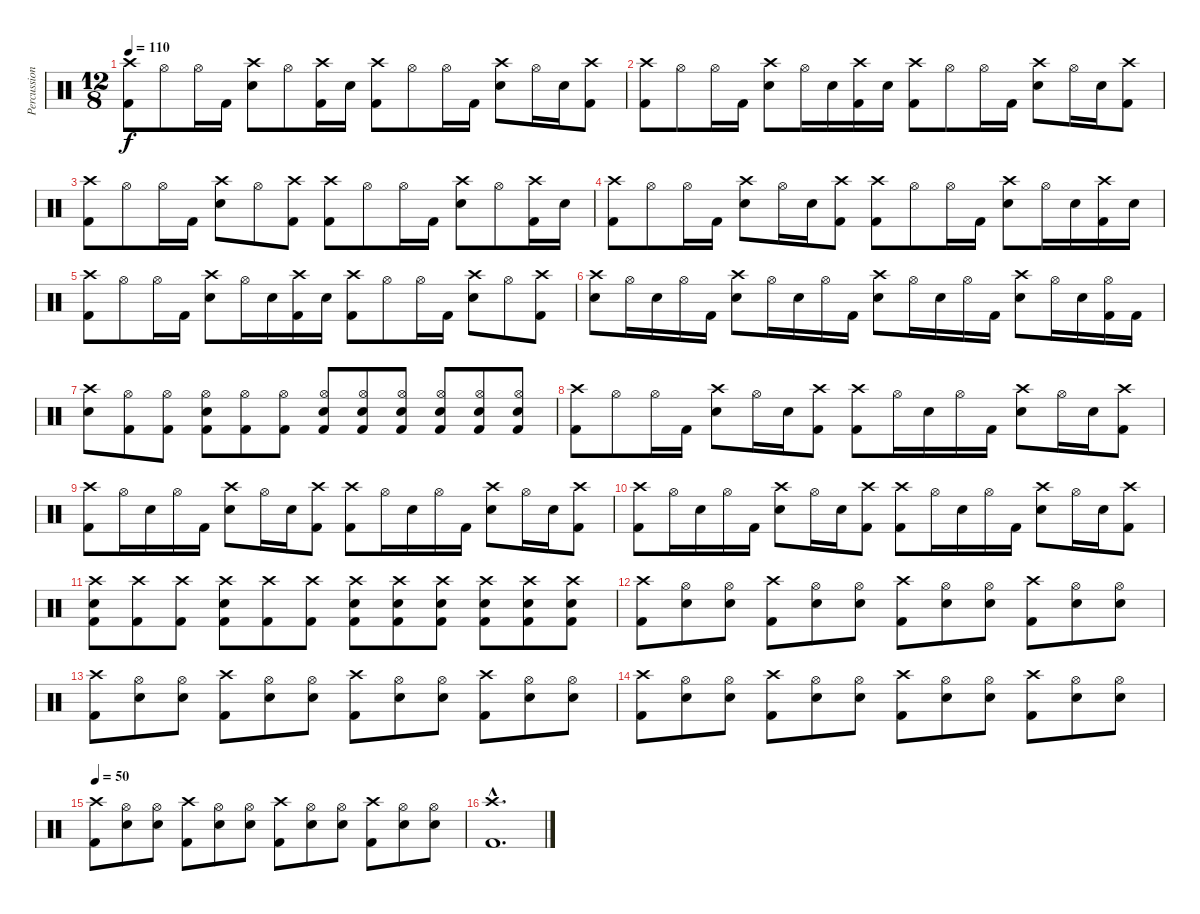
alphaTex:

\track ("Percussion" "Percussion") {instrument percussion}
\staff {score}
\articulation defaults
\ts (12 8)
\tempo 110
\clef neutral
\ks c
("Crash high (hit)" "Kick (hit) 2").8{dy f} "Hi-Hat (open)".8 "Hi-Hat (open)".16 "Kick (hit) 2".16 ("Crash high (hit)" "Electric Snare (hit)").8 "Hi-Hat (open)".8 ("Crash high (hit)" "Kick (hit) 2").16 "Electric Snare (hit)".16 ("Crash high (hit)" "Kick (hit) 2").8 "Hi-Hat (open)".8 "Hi-Hat (open)".16 "Kick (hit) 2".16 ("Crash high (hit)" "Electric Snare (hit)").8 "Hi-Hat (open)".16 "Electric Snare (hit)".16 ("Crash high (hit)" "Kick (hit) 2").8 |
("Crash high (hit)" "Kick (hit) 2").8 "Hi-Hat (open)".8 "Hi-Hat (open)".16 "Kick (hit) 2".16 ("Crash high (hit)" "Electric Snare (hit)").8 "Hi-Hat (open)".16 "Electric Snare (hit)".16 ("Crash high (hit)" "Kick (hit) 2").16 "Electric Snare (hit)".16 ("Crash high (hit)" "Kick (hit) 2").8 "Hi-Hat (open)".8 "Hi-Hat (open)".16 "Kick (hit) 2".16 ("Crash high (hit)" "Electric Snare (hit)").8 "Hi-Hat (open)".16 "Electric Snare (hit)".16 ("Crash high (hit)" "Kick (hit) 2").8 |
("Crash high (hit)" "Kick (hit) 2").8 "Hi-Hat (open)".8 "Hi-Hat (open)".16 "Kick (hit) 2".16 ("Crash high (hit)" "Electric Snare (hit)").8 "Hi-Hat (open)".8 ("Crash high (hit)" "Kick (hit) 2").8 ("Crash high (hit)" "Kick (hit) 2").8 "Hi-Hat (open)".8 "Hi-Hat (open)".16 "Kick (hit) 2".16 ("Crash high (hit)" "Electric Snare (hit)").8 "Hi-Hat (open)".8 ("Crash high (hit)" "Kick (hit) 2").16 "Electric Snare (hit)".16 |
("Crash high (hit)" "Kick (hit) 2").8 "Hi-Hat (open)".8 "Hi-Hat (open)".16 "Kick (hit) 2".16 ("Crash high (hit)" "Electric Snare (hit)").8 "Hi-Hat (open)".16 "Electric Snare (hit)".16 ("Crash high (hit)" "Kick (hit) 2").8 ("Crash high (hit)" "Kick (hit) 2").8 "Hi-Hat (open)".8 "Hi-Hat (open)".16 "Kick (hit) 2".16 ("Crash high (hit)" "Electric Snare (hit)").8 "Hi-Hat (open)".16 "Electric Snare (hit)".16 ("Crash high (hit)" "Kick (hit) 2").16 "Electric Snare (hit)".16 |
("Crash high (hit)" "Kick (hit) 2").8 "Hi-Hat (open)".8 "Hi-Hat (open)".16 "Kick (hit) 2".16 ("Crash high (hit)" "Electric Snare (hit)").8 "Hi-Hat (open)".16 "Electric Snare (hit)".16 ("Crash high (hit)" "Kick (hit) 2").16 "Electric Snare (hit)".16 ("Crash high (hit)" "Kick (hit) 2").8 "Hi-Hat (open)".8 "Hi-Hat (open)".16 "Kick (hit) 2".16 ("Crash high (hit)" "Electric Snare (hit)").8 "Hi-Hat (open)".8 ("Crash high (hit)" "Kick (hit) 2").8 |
("Crash high (hit)" "Electric Snare (hit)").8 "Hi-Hat (open)".16 "Electric Snare (hit)".16 "Hi-Hat (open)".16 "Kick (hit) 2".16 ("Crash high (hit)" "Electric Snare (hit)").8 "Hi-Hat (open)".16 "Electric Snare (hit)".16 "Hi-Hat (open)".16 "Kick (hit) 2".16 ("Crash high (hit)" "Electric Snare (hit)").8 "Hi-Hat (open)".16 "Electric Snare (hit)".16 "Hi-Hat (open)".16 "Kick (hit) 2".16 ("Crash high (hit)" "Electric Snare (hit)").8 "Hi-Hat (open)".16 "Electric Snare (hit)".16 ("Hi-Hat (open)" "Kick (hit) 2").16 "Kick (hit) 2".16 |
("Crash high (hit)" "Electric Snare (hit)").8 ("Hi-Hat (open)" "Kick (hit) 2").8 ("Hi-Hat (open)" "Kick (hit) 2").8 ("Hi-Hat (open)" "Electric Snare (hit)" "Kick (hit) 2").8 ("Hi-Hat (open)" "Kick (hit) 2").8 ("Hi-Hat (open)" "Kick (hit) 2").8 ("Hi-Hat (open)" "Electric Snare (hit)" "Kick (hit) 2").8 ("Hi-Hat (open)" "Electric Snare (hit)" "Kick (hit) 2").8 ("Hi-Hat (open)" "Electric Snare (hit)" "Kick (hit) 2").8 ("Hi-Hat (open)" "Electric Snare (hit)" "Kick (hit) 2").8 ("Hi-Hat (open)" "Electric Snare (hit)" "Kick (hit) 2").8 ("Hi-Hat (open)" "Electric Snare (hit)" "Kick (hit) 2").8 |
("Crash high (hit)" "Kick (hit) 2").8 "Hi-Hat (open)".8 "Hi-Hat (open)".16 "Kick (hit) 2".16 ("Crash high (hit)" "Electric Snare (hit)").8 "Hi-Hat (open)".16 "Electric Snare (hit)".16 ("Crash high (hit)" "Kick (hit) 2").8 ("Crash high (hit)" "Kick (hit) 2").8 "Hi-Hat (open)".16 "Electric Snare (hit)".16 "Hi-Hat (open)".16 "Kick (hit) 2".16 ("Crash high (hit)" "Electric Snare (hit)").8 "Hi-Hat (open)".16 "Electric Snare (hit)".16 ("Crash high (hit)" "Kick (hit) 2").8 |
("Crash high (hit)" "Kick (hit) 2").8 "Hi-Hat (open)".16 "Electric Snare (hit)".16 "Hi-Hat (open)".16 "Kick (hit) 2".16 ("Crash high (hit)" "Electric Snare (hit)").8 "Hi-Hat (open)".16 "Electric Snare (hit)".16 ("Crash high (hit)" "Kick (hit) 2").8 ("Crash high (hit)" "Kick (hit) 2").8 "Hi-Hat (open)".16 "Electric Snare (hit)".16 "Hi-Hat (open)".16 "Kick (hit) 2".16 ("Crash high (hit)" "Electric Snare (hit)").8 "Hi-Hat (open)".16 "Electric Snare (hit)".16 ("Crash high (hit)" "Kick (hit) 2").8 |
("Crash high (hit)" "Kick (hit) 2").8 "Hi-Hat (open)".16 "Electric Snare (hit)".16 "Hi-Hat (open)".16 "Kick (hit) 2".16 ("Crash high (hit)" "Electric Snare (hit)").8 "Hi-Hat (open)".16 "Electric Snare (hit)".16 ("Crash high (hit)" "Kick (hit) 2").8 ("Crash high (hit)" "Kick (hit) 2").8 "Hi-Hat (open)".16 "Electric Snare (hit)".16 "Hi-Hat (open)".16 "Kick (hit) 2".16 ("Crash high (hit)" "Electric Snare (hit)").8 "Hi-Hat (open)".16 "Electric Snare (hit)".16 ("Crash high (hit)" "Kick (hit) 2").8 |
("Crash high (hit)" "Electric Snare (hit)" "Kick (hit) 2").8 ("Crash high (hit)" "Kick (hit) 2").8 ("Crash high (hit)" "Kick (hit) 2").8 ("Crash high (hit)" "Electric Snare (hit)" "Kick (hit) 2").8 ("Crash high (hit)" "Kick (hit) 2").8 ("Crash high (hit)" "Kick (hit) 2").8 ("Crash high (hit)" "Electric Snare (hit)" "Kick (hit) 2").8 ("Crash high (hit)" "Electric Snare (hit)" "Kick (hit) 2").8 ("Crash high (hit)" "Electric Snare (hit)" "Kick (hit) 2").8 ("Crash high (hit)" "Electric Snare (hit)" "Kick (hit) 2").8 ("Crash high (hit)" "Electric Snare (hit)" "Kick (hit) 2").8 ("Crash high (hit)" "Electric Snare (hit)" "Kick (hit) 2").8 |
("Crash high (hit)" "Kick (hit) 2").8 ("Hi-Hat (open)" "Electric Snare (hit)").8 ("Hi-Hat (open)" "Electric Snare (hit)").8 ("Crash high (hit)" "Kick (hit) 2").8 ("Hi-Hat (open)" "Electric Snare (hit)").8 ("Hi-Hat (open)" "Electric Snare (hit)").8 ("Crash high (hit)" "Kick (hit) 2").8 ("Hi-Hat (open)" "Electric Snare (hit)").8 ("Hi-Hat (open)" "Electric Snare (hit)").8 ("Crash high (hit)" "Kick (hit) 2").8 ("Hi-Hat (open)" "Electric Snare (hit)").8 ("Hi-Hat (open)" "Electric Snare (hit)").8 |
("Crash high (hit)" "Kick (hit) 2").8 ("Hi-Hat (open)" "Electric Snare (hit)").8 ("Hi-Hat (open)" "Electric Snare (hit)").8 ("Crash high (hit)" "Kick (hit) 2").8 ("Hi-Hat (open)" "Electric Snare (hit)").8 ("Hi-Hat (open)" "Electric Snare (hit)").8 ("Crash high (hit)" "Kick (hit) 2").8 ("Hi-Hat (open)" "Electric Snare (hit)").8 ("Hi-Hat (open)" "Electric Snare (hit)").8 ("Crash high (hit)" "Kick (hit) 2").8 ("Hi-Hat (open)" "Electric Snare (hit)").8 ("Hi-Hat (open)" "Electric Snare (hit)").8 |
("Crash high (hit)" "Kick (hit) 2").8 ("Hi-Hat (open)" "Electric Snare (hit)").8 ("Hi-Hat (open)" "Electric Snare (hit)").8 ("Crash high (hit)" "Kick (hit) 2").8 ("Hi-Hat (open)" "Electric Snare (hit)").8 ("Hi-Hat (open)" "Electric Snare (hit)").8 ("Crash high (hit)" "Kick (hit) 2").8 ("Hi-Hat (open)" "Electric Snare (hit)").8 ("Hi-Hat (open)" "Electric Snare (hit)").8 ("Crash high (hit)" "Kick (hit) 2").8 ("Hi-Hat (open)" "Electric Snare (hit)").8 ("Hi-Hat (open)" "Electric Snare (hit)").8 |
\tempo 50
("Crash high (hit)" "Kick (hit) 2").8 ("Hi-Hat (open)" "Electric Snare (hit)").8 ("Hi-Hat (open)" "Electric Snare (hit)").8 ("Crash high (hit)" "Kick (hit) 2").8 ("Hi-Hat (open)" "Electric Snare (hit)").8 ("Hi-Hat (open)" "Electric Snare (hit)").8 ("Crash high (hit)" "Kick (hit) 2").8 ("Hi-Hat (open)" "Electric Snare (hit)").8 ("Hi-Hat (open)" "Electric Snare (hit)").8 ("Crash high (hit)" "Kick (hit) 2").8 ("Hi-Hat (open)" "Electric Snare (hit)").8 ("Hi-Hat (open)" "Electric Snare (hit)").8 |
("Crash high (hit)"{hac} "Kick (hit) 2"{hac}).1{d}
